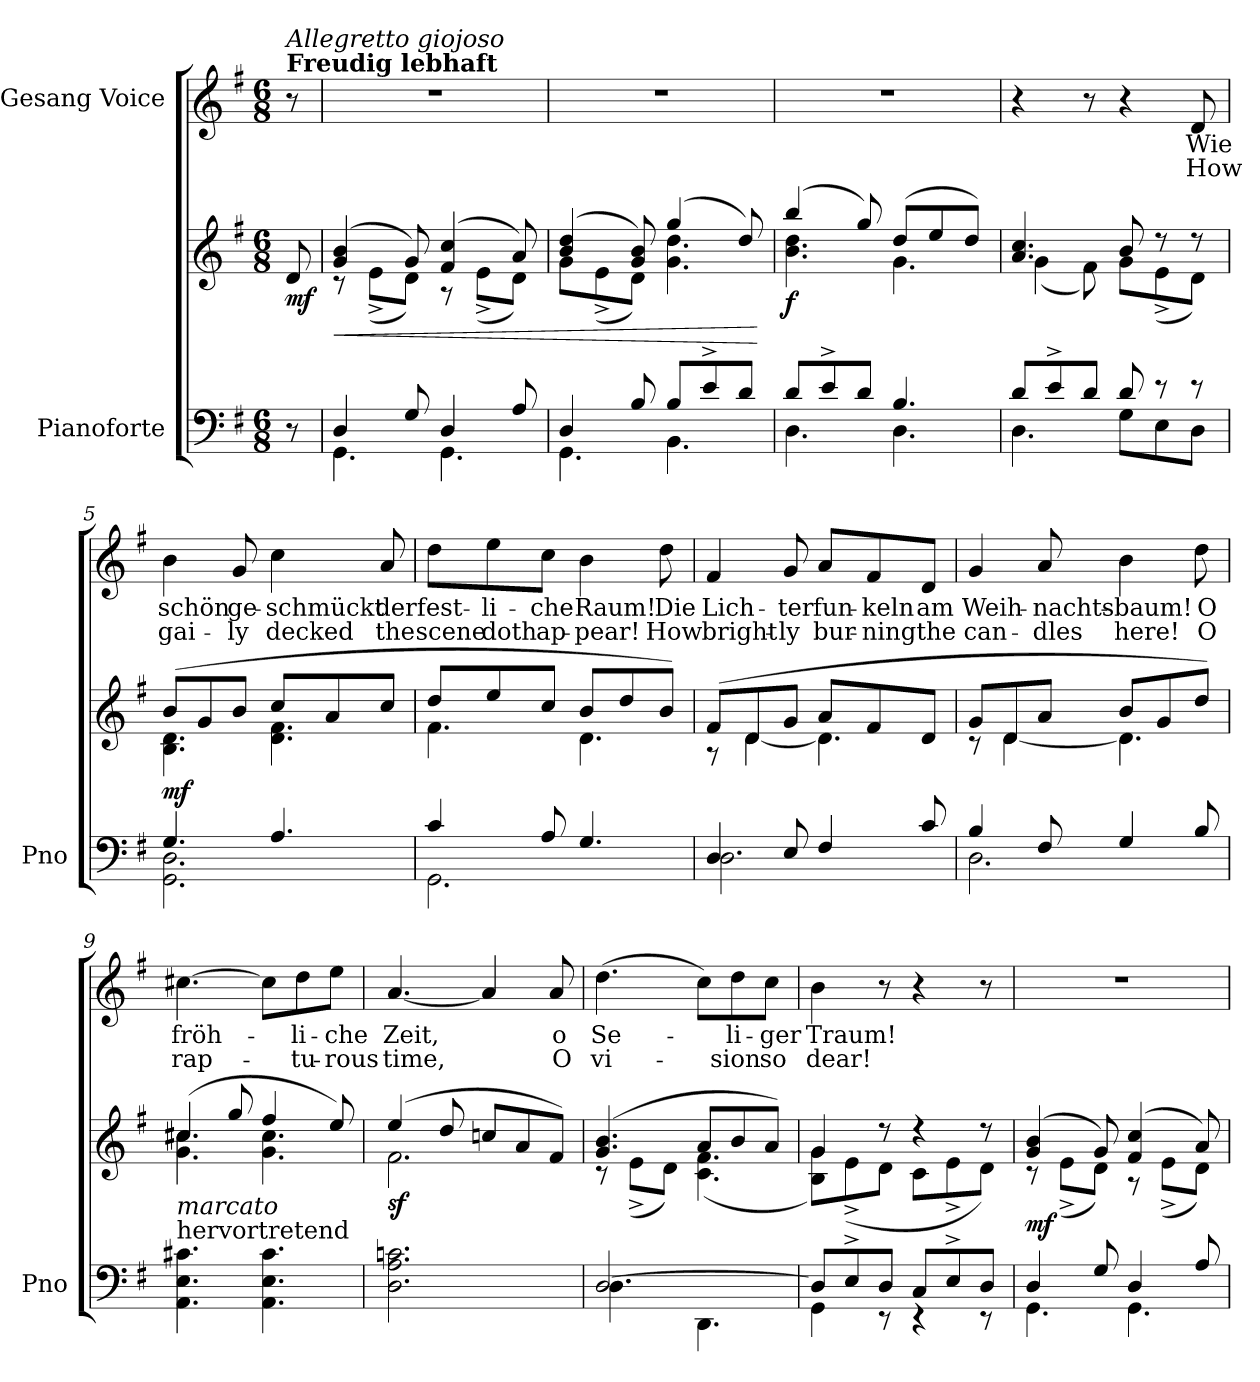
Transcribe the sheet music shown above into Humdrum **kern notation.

**kern	**kern	**dynam	**kern	**text	**text
*part2	*part2	*part2	*part1	*part1	*part1
*staff3	*staff2	*staff2/3	*staff1	*staff1	*staff1
*I"Pianoforte	*	*	*I"Gesang Voice	*	*
*I'Pno	*	*	*	*	*
*clefF4	*clefG2	*	*clefG2	*	*
*k[f#]	*k[f#]	*	*k[f#]	*	*
*M6/8	*M6/8	*	*M6/8	*	*
=	=	=	=	=	=
!	!	!	!LO:TX:a:B:t=Freudig lebhaft	!	!
!	!	!	!LO:TX:a:i:t=Allegretto giojoso	!	!
!	!	!LO:DY:b	!	!	!
8r	8d/	mf	8r	.	.
=1	=1	=1	=1	=1	=1
*^	*	*	*	*	*
!	!	!	!LO:HP:b	!	!	!
*	*	*^	*	*	*	*
4D/	4.GG\	(4g/ 4b/	8r	<	2.r	.	.
.	.	.	(<8e^\L	.	.	.	.
8G/	.	8g/)	8d\J)	.	.	.	.
4D/	4.GG\	(4f#/ 4cc/	8r	.	.	.	.
.	.	.	(8e^\L	.	.	.	.
8A/	.	8a/)	8d\J)	.	.	.	.
=2	=2	=2	=2	=2	=2	=2	=2
4D/	4.GG\	(4b/ 4dd/	8g\L	.	2.r	.	.
.	.	.	(8e^\	.	.	.	.
8B/	.	8g/ 8b/)	8d\J)	.	.	.	.
8B/L	4.BB\	(4gg/	4.g\ 4.dd\	.	.	.	.
8e^/	.	.	.	.	.	.	.
8d/J	.	8dd/)	.	.	.	.	.
*v	*v	*	*	*	*	*	*
*	*v	*v	*	*	*	*
.	.	[	.	.	.
=3	=3	=3	=3	=3	=3
*^	*^	*	*	*	*
!	!	!	!	!LO:DY:b	!	!	!
8d/L	4.D\	(4bb/	4.b\ 4.dd\	f	2.r	.	.
8e^/	.	.	.	.	.	.	.
8d/J	.	8gg/)	.	.	.	.	.
4.B/	4.D\	(8dd/L	4.g\	.	.	.	.
.	.	8ee/	.	.	.	.	.
.	.	8dd/J)	.	.	.	.	.
=4	=4	=4	=4	=4	=4	=4	=4
8d/L	4.D\	4.a/ 4.cc/	(4g\	.	4r	.	.
8e^/	.	.	.	.	.	.	.
8d/J	.	.	8f#\)	.	8r	.	.
8d/	8G\L	8b/	8g\L	.	4r	.	.
8r	8E\	8r	(>8e^\	.	.	.	.
8r	8D\J	8r	8d\J)	.	8d/	Wie	How
=5	=5	=5	=5	=5	=5	=5	=5
!	!	!	!	!LO:DY:b	!	!	!
4.G/	2.GG\ 2.D\	(8b/L	4.B\ 4.d\	mf	4b\	schön	gai-
.	.	8g/	.	.	.	.	.
.	.	8b/J	.	.	8g/	ge-	-ly
4.A/	.	8cc/L	4.d\ 4.f#\	.	4cc\	-schmückt	decked
.	.	8a/	.	.	.	.	.
.	.	8cc/J	.	.	8a/	der	the
=6	=6	=6	=6	=6	=6	=6	=6
4c/	2.GG\	8dd/L	4.f#\	.	8dd\L	fest-	scene
.	.	8ee/	.	.	8ee\	-li-	doth
8A/	.	8cc/J	.	.	8cc\J	-che	ap-
4.G/	.	8b/L	4.d\	.	4b\	Raum!	-pear!
.	.	8dd/	.	.	.	.	.
.	.	8b/J)	.	.	8dd\	Die	How
=7	=7	=7	=7	=7	=7	=7	=7
4D/	2.D\	(8f#/L	8r	.	4f#/	Lich-	bright-
.	.	8d/	[4d\	.	.	.	.
8E/	.	8g/J	.	.	8g/	-ter	-ly
4F#/	.	8a/L	4.d\]	.	8a/L	fun-	bur-
.	.	8f#/	.	.	8f#/	-keln	-ning
8c/	.	8d/J	.	.	8d/J	am	the
=8	=8	=8	=8	=8	=8	=8	=8
4B/	2.D\	8g/L	8r	.	4g/	Weih-	can-
.	.	8d/	[4d\	.	.	.	.
8F#/	.	8a/J	.	.	8a/	-nachts-	-dles
4G/	.	8b/L	4.d\]	.	4b\	-baum!	here!
.	.	8g/	.	.	.	.	.
8B/	.	8dd/J)	.	.	8dd\	O	O
*v	*v	*	*	*	*	*	*
=9	=9	=9	=9	=9	=9	=9
!LO:TX:a:t=hervortretend	!	!	!	!	!	!
!LO:TX:a:i:t=marcato	!	!	!	!	!	!
4.AA\ 4.E\ 4.c#X\	(4cc#X/	4.g\ 4.cc#\	.	[4.cc#X\	fröh-	rap-
.	8gg/	.	.	.	.	.
4.AA\ 4.E\ 4.c#\	4ff#/	4.g\ 4.cc#\	.	8cc#\L]	.	.
.	.	.	.	8dd\	-li-	-tu-
.	8ee/)	.	.	8ee\J	-che	-rous
=10	=10	=10	=10	=10	=10	=10
!	!	!	!LO:DY:b	!	!	!
2.D\ 2.A\ 2.cn\	(4ee/	2.f#\	sf	[4.a/	Zeit,	time,
.	8dd/	.	.	.	.	.
.	8ccn/L	.	.	4a/]	.	.
.	8a/	.	.	.	.	.
.	8f#/J)	.	.	8a/	o	O
=11	=11	=11	=11	=11	=11	=11
*^	*	*	*	*	*	*
[2.D/	4.D\	(4.g/ 4.b/	8r	.	(4.dd\	Se-	vi-
.	.	.	(8e^\L	.	.	.	.
.	.	.	8d\J)	.	.	.	.
.	4.DD\	8a/L	(4.c\ 4.f#\	.	8cc\L)	.	.
.	.	8b/	.	.	8dd\	-li-	-sion
.	.	8a/J)	.	.	8cc\J	-ger	so
=12	=12	=12	=12	=12	=12	=12	=12
8D/L]	4GG\	4g/	8B\ 8g\L)	.	4b\	Traum!	dear!
8E^/	.	.	(>8e^\	.	.	.	.
8D/J	8r	8r	8d\J	.	8r	.	.
8C/L	4r	4r	8c\L	.	4r	.	.
8E^/	.	.	8e^\	.	.	.	.
8D/J	8r	8r	8d\J)	.	8r	.	.
=13	=13	=13	=13	=13	=13	=13	=13
!	!	!	!	!LO:DY:b	!	!	!
4D/	4.GG\	(4g/ 4b/	8r	mf	2.r	.	.
.	.	.	(<8e^\L	.	.	.	.
8G/	.	8g/)	8d\J)	.	.	.	.
4D/	4.GG\	(4f#/ 4cc/	8r	.	.	.	.
.	.	.	(8e^\L	.	.	.	.
8A/	.	8a/)	8d\J)	.	.	.	.
*v	*v	*	*	*	*	*	*
*	*v	*v	*	*	*	*
=	=	=	=	=	=
*-	*-	*-	*-	*-	*-
